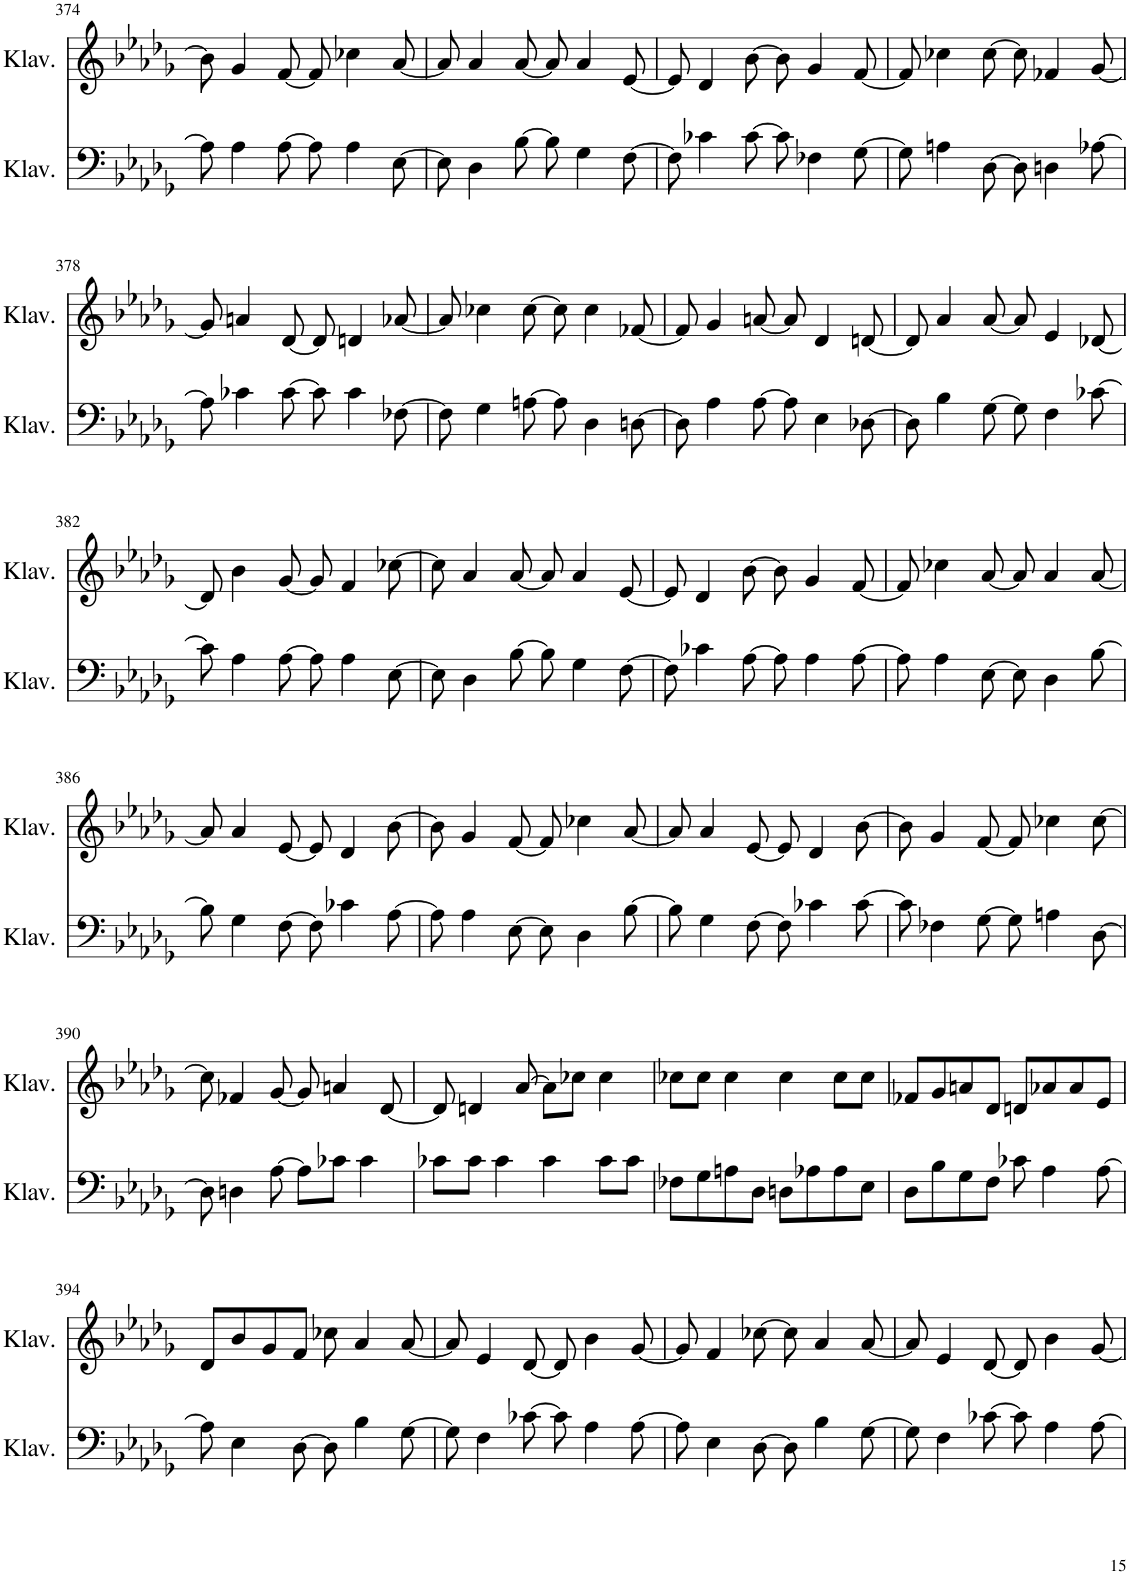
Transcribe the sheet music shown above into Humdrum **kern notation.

**kern	**kern
*part2	*part1
*staff2	*staff1
*I"Klavier	*I"Klavier
*I'Klav.	*I'Klav.
!!LO:PB:g=z
*clefF4	*clefG2
*k[b-e-a-d-g-]	*k[b-e-a-d-g-]
*M4/4	*M4/4
=374	=374
8A-\]	8b-\]
4A-\	4g-/
[8A-\	[8f/
8A-\]	8f/]
4A-\	4cc-X\
[8E-\	[8a-/
=375	=375
8E-\]	8a-/]
4D-\	4a-/
[8B-\	[8a-/
8B-\]	8a-/]
4G-\	4a-/
[8F\	[8e-/
=376	=376
8F\]	8e-/]
4c-X\	4d-/
[8c-\	[8b-\
8c-\]	8b-\]
4F-X\	4g-/
[8G-\	[8f/
=377	=377
8G-\]	8f/]
4An\	4cc-X\
[8D-\	[8cc-\
8D-\]	8cc-\]
4Dn\	4f-X/
[8A-X\	[8g-/
!!LO:LB:g=z
=378	=378
8A-\]	8g-/]
4c-X\	4an/
[8c-\	[8d-/
8c-\]	8d-/]
4c-\	4dn/
[8F-X\	[8a-X/
=379	=379
8F-\]	8a-/]
4G-\	4cc-X\
[8An\	[8cc-\
8A\]	8cc-\]
4D-\	4cc-\
[8Dn\	[8f-X/
=380	=380
8D\]	8f-/]
4A-\	4g-/
[8A-\	[8an/
8A-\]	8a/]
4E-\	4d-/
[8D-X\	[8dn/
=381	=381
8D-\]	8d/]
4B-\	4a-/
[8G-\	[8a-/
8G-\]	8a-/]
4F\	4e-/
[8c-X\	[8d-X/
!!LO:LB:g=z
=382	=382
8c-\]	8d-/]
4A-\	4b-\
[8A-\	[8g-/
8A-\]	8g-/]
4A-\	4f/
[8E-\	[8cc-X\
=383	=383
8E-\]	8cc-\]
4D-\	4a-/
[8B-\	[8a-/
8B-\]	8a-/]
4G-\	4a-/
[8F\	[8e-/
=384	=384
8F\]	8e-/]
4c-X\	4d-/
[8A-\	[8b-\
8A-\]	8b-\]
4A-\	4g-/
[8A-\	[8f/
=385	=385
8A-\]	8f/]
4A-\	4cc-X\
[8E-\	[8a-/
8E-\]	8a-/]
4D-\	4a-/
[8B-\	[8a-/
!!LO:LB:g=z
=386	=386
8B-\]	8a-/]
4G-\	4a-/
[8F\	[8e-/
8F\]	8e-/]
4c-X\	4d-/
[8A-\	[8b-\
=387	=387
8A-\]	8b-\]
4A-\	4g-/
[8E-\	[8f/
8E-\]	8f/]
4D-\	4cc-X\
[8B-\	[8a-/
=388	=388
8B-\]	8a-/]
4G-\	4a-/
[8F\	[8e-/
8F\]	8e-/]
4c-X\	4d-/
[8c-\	[8b-\
=389	=389
8c-\]	8b-\]
4F-X\	4g-/
[8G-\	[8f/
8G-\]	8f/]
4An\	4cc-X\
[8D-\	[8cc-\
!!LO:LB:g=z
=390	=390
8D-\]	8cc-\]
4Dn\	4f-X/
[8A-\	[8g-/
8A-\L]	8g-/]
8c-X\J	4an/
4c-\	.
.	[8d-/
=391	=391
8c-X\L	8d-/]
8c-\J	4dn/
4c-\	.
.	[8a-/
4c-\	8a-\L]
.	8cc-X\J
8c-\L	4cc-\
8c-\J	.
=392	=392
8F-X\L	8cc-X\L
8G-\	8cc-\J
8An\	4cc-\
8D-\J	.
8Dn\L	4cc-\
8A-X\	.
8A-\	8cc-\L
8E-\J	8cc-\J
=393	=393
8D-\L	8f-X/L
8B-\	8g-/
8G-\	8an/
8F\J	8d-/J
8c-X\	8dn/L
4A-\	8a-X/
.	8a-/
[8A-\	8e-/J
!!LO:LB:g=z
=394	=394
8A-\]	8d-/L
4E-\	8b-/
.	8g-/
[8D-\	8f/J
8D-\]	8cc-X\
4B-\	4a-/
[8G-\	[8a-/
=395	=395
8G-\]	8a-/]
4F\	4e-/
[8c-X\	[8d-/
8c-\]	8d-/]
4A-\	4b-\
[8A-\	[8g-/
=396	=396
8A-\]	8g-/]
4E-\	4f/
[8D-\	[8cc-X\
8D-\]	8cc-\]
4B-\	4a-/
[8G-\	[8a-/
=397	=397
8G-\]	8a-/]
4F\	4e-/
[8c-X\	[8d-/
8c-\]	8d-/]
4A-\	4b-\
[8A-\	[8g-/
=	=
*-	*-
